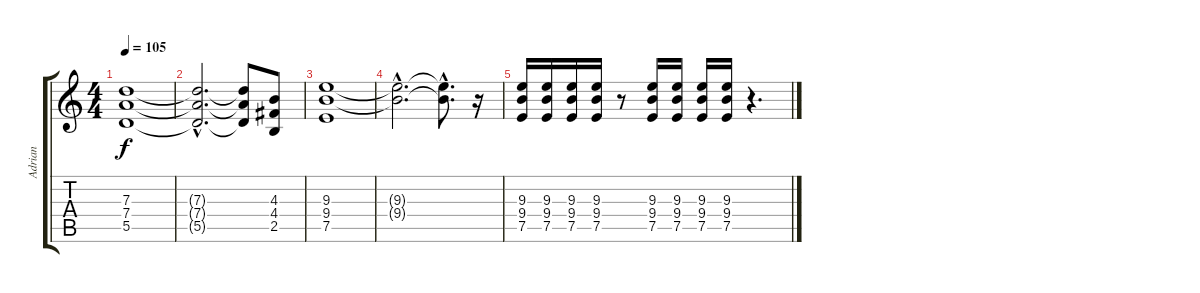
\track ("Adrian" "Adrian") {instrument distortionguitar}
\staff {score tabs}
\tuning (E4 B3 G3 D3 A2 E2) {hide}
\ts (4 4)
\tempo 105
\clef g2
\ks c
(7.3 7.4 5.5).1{dy f} |
(7.3{hac t} 7.4{hac t} 5.5{hac t}).2{d} (7.3{t} 7.4{t} 5.5{t}).8 (4.3 4.4 2.5).8 |
(9.3 9.4 7.5).1 |
(9.3{hac t} 9.4{hac t}).2{d} (9.3{hac t} 9.4{hac t}).8{d} r.16 |
(9.3 9.4 7.5).16 (9.3 9.4 7.5).16 (9.3 9.4 7.5).16 (9.3 9.4 7.5).16 r.8 (9.3 9.4 7.5).16 (9.3 9.4 7.5).16 (9.3 9.4 7.5).16 (9.3 9.4 7.5).16 r.4{d}
